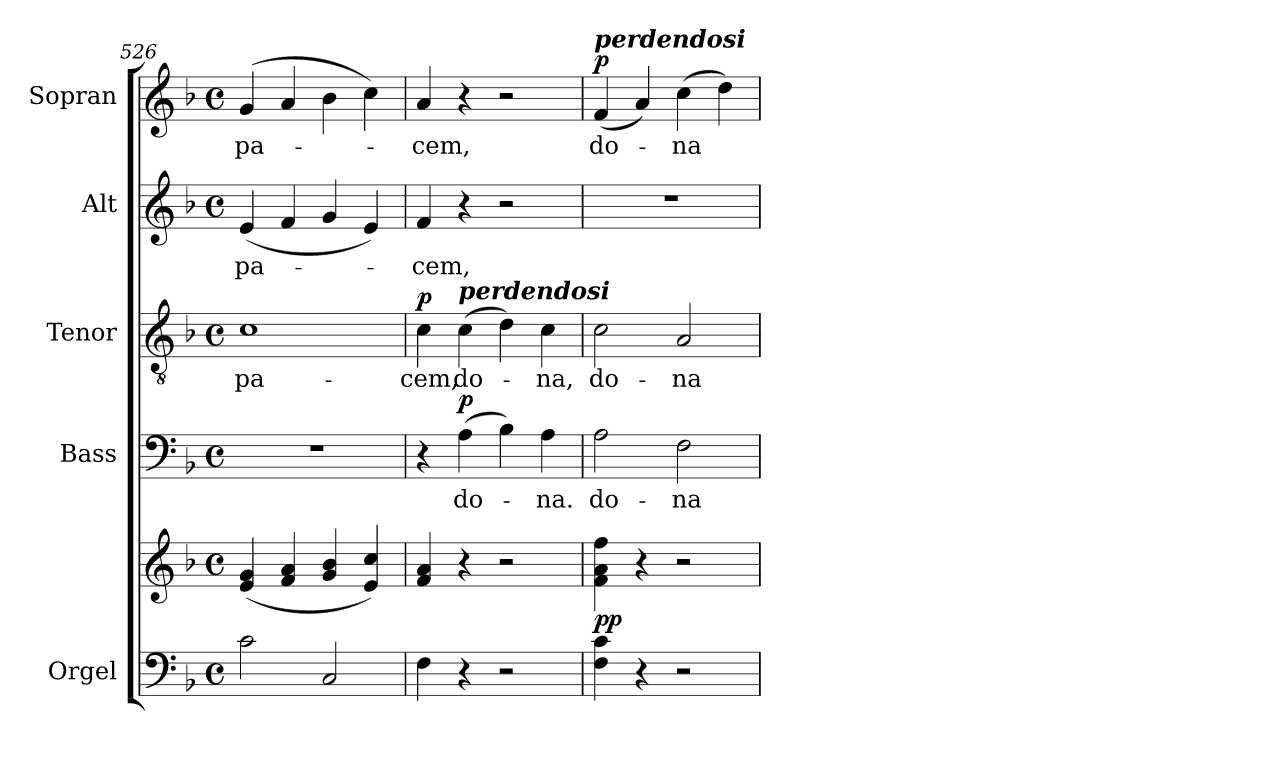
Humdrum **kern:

**kern	**kern	**dynam	**kern	**text	**dynam	**kern	**text	**dynam	**kern	**text	**kern	**text	**dynam
*part5	*part5	*part5	*part4	*part4	*part4	*part3	*part3	*part3	*part2	*part2	*part1	*part1	*part1
*staff6	*staff5	*staff5/6	*staff4	*staff4	*staff4	*staff3	*staff3	*staff3	*staff2	*staff2	*staff1	*staff1	*staff1
*I"Orgel	*	*	*I"Bass	*	*	*I"Tenor	*	*	*I"Alt	*	*I"Sopran	*	*
*I'Org.	*	*	*I'B.	*	*	*I'T.	*	*	*I'A.	*	*I'S.	*	*
*clefF4	*clefG2	*	*clefF4	*	*	*clefGv2	*	*	*clefG2	*	*clefG2	*	*
*k[b-]	*k[b-]	*	*k[b-]	*	*	*k[b-]	*	*	*k[b-]	*	*k[b-]	*	*
*F:	*F:	*	*F:	*	*	*F:	*	*	*F:	*	*F:	*	*
*M4/4	*M4/4	*	*M4/4	*	*	*M4/4	*	*	*M4/4	*	*M4/4	*	*
*met(c)	*met(c)	*	*met(c)	*	*	*met(c)	*	*	*met(c)	*	*met(c)	*	*
=526	=526	=526	=526	=526	=526	=526	=526	=526	=526	=526	=526	=526	=526
!	!	!	!	!	!	!	!LO:LY:b	!	!	!LO:LY:b	!	!LO:LY:b	!
2c\	(<4e/ 4g/	.	1r	.	.	1c	pa-	.	(<4e/	pa-	(>4g/	pa-	.
.	4f/ 4a/	.	.	.	.	.	.	.	4f/	.	4a/	.	.
2C/	4g/ 4b-/	.	.	.	.	.	.	.	4g/	.	4b-\	.	.
.	4e/ 4cc/)	.	.	.	.	.	.	.	4e/)	.	4cc\)	.	.
!!LO:LB:g=z
=527	=527	=527	=527	=527	=527	=527	=527	=527	=527	=527	=527	=527	=527
!	!	!	!	!	!	!	!LO:LY:b	!LO:DY:a	!	!LO:LY:b	!	!LO:LY:b	!
4F\	4f/ 4a/	.	4r	.	.	4c\	-cem,	p	4f/	-cem,	4a/	-cem,	.
!	!	!	!	!	!	!LO:TX:a:Bi:t=perdendosi	!	!	!	!	!	!	!
!	!	!	!	!LO:LY:b	!LO:DY:a	!	!LO:LY:b	!	!	!	!	!	!
4r	4r	.	(>4A\	do-	p	(>4c\	do-	.	4r	.	4r	.	.
2r	2r	.	4B-\)	.	.	4d\)	.	.	2r	.	2r	.	.
!	!	!	!	!LO:LY:b	!	!	!LO:LY:b	!	!	!	!	!	!
.	.	.	4A\	-na.	.	4c\	-na,	.	.	.	.	.	.
=528	=528	=528	=528	=528	=528	=528	=528	=528	=528	=528	=528	=528	=528
!	!	!	!	!	!	!	!	!	!	!	!LO:TX:a:Bi:t=perdendosi	!	!
!	!	!LO:DY:b	!	!LO:LY:b	!	!	!LO:LY:b	!	!	!	!	!LO:LY:b	!LO:DY:a
4F\ 4c\	4f\ 4a\ 4ff\	pp	2A\	do-	.	2c\	do-	.	1r	.	(<4f/	do-	p
4r	4r	.	.	.	.	.	.	.	.	.	4a/)	.	.
!	!	!	!	!LO:LY:b	!	!	!LO:LY:b	!	!	!	!	!LO:LY:b	!
2r	2r	.	2F\	-na	.	2A/	-na	.	.	.	(>4cc\	-na	.
.	.	.	.	.	.	.	.	.	.	.	4dd\)	.	.
=	=	=	=	=	=	=	=	=	=	=	=	=	=
*-	*-	*-	*-	*-	*-	*-	*-	*-	*-	*-	*-	*-	*-
